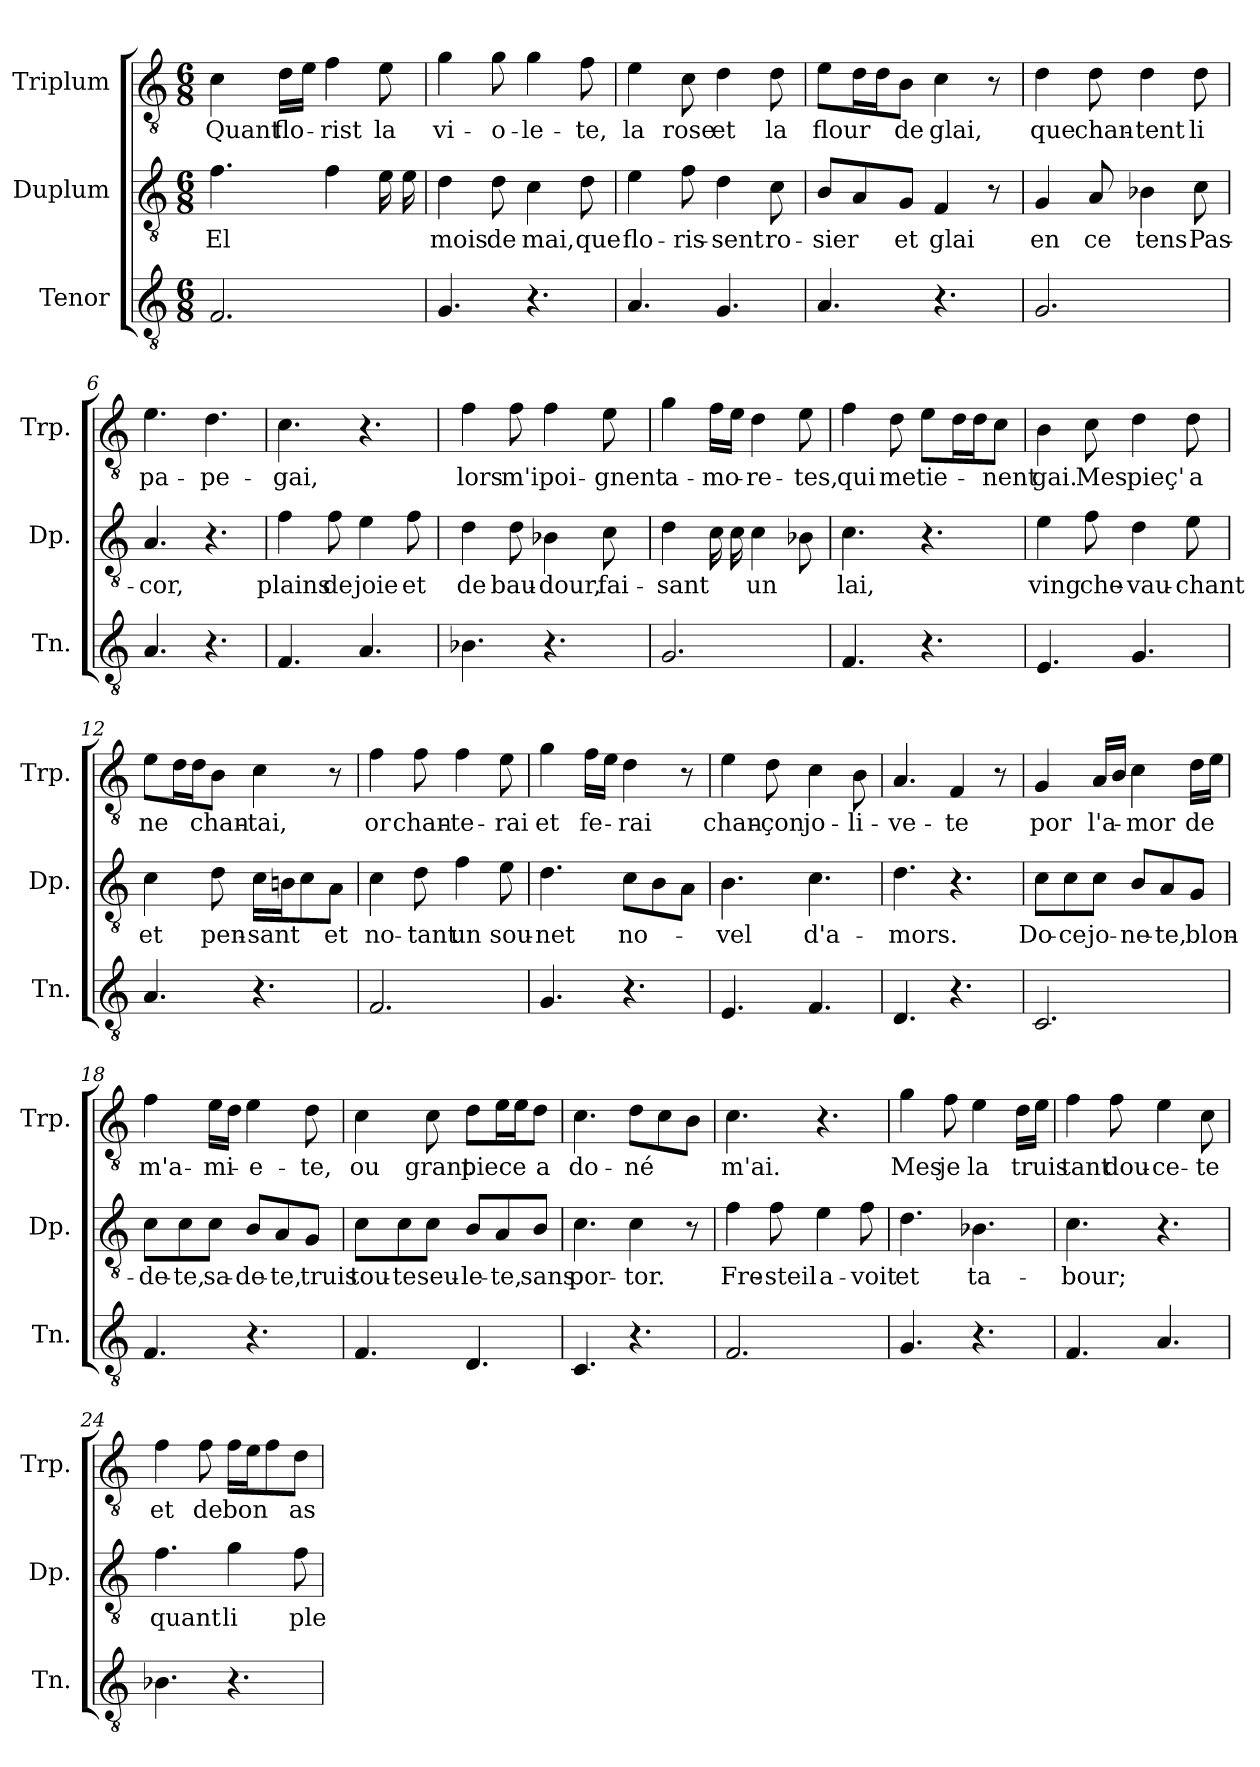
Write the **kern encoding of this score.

**kern	**kern	**text	**kern	**text
*part3	*part2	*part2	*part1	*part1
*staff3	*staff2	*staff2	*staff1	*staff1
*I"Tenor	*I"Duplum	*	*I"Triplum	*
*I'Tn.	*I'Dp.	*	*I'Trp.	*
*clefGv2	*clefGv2	*	*clefGv2	*
*k[]	*k[]	*	*k[]	*
*M6/8	*M6/8	*	*M6/8	*
=1	=1	=1	=1	=1
!	!	!LO:LY:b	!	!LO:LY:b
2.F/	4.f\	El	4c\	Quant
!	!	!	!	!LO:LY:b
.	.	.	16d\LL	flo-
.	.	.	16e\JJ	.
!	!	!	!	!LO:LY:b
.	4f\	.	4f\	-rist
!	!	!	!	!LO:LY:b
*	*tremolo	*	*	*
.	16e\	.	8e\	la
.	16e\	.	.	.
*	*Xtremolo	*	*	*
=2	=2	=2	=2	=2
!	!	!LO:LY:b	!	!LO:LY:b
4.G/	4d\	mois	4g\	vi-
!	!	!LO:LY:b	!	!LO:LY:b
.	8d\	de	8g\	-o-
!	!	!LO:LY:b	!	!LO:LY:b
4.r	4c\	mai,	4g\	-le-
!	!	!LO:LY:b	!	!LO:LY:b
.	8d\	que	8f\	-te,
=3	=3	=3	=3	=3
!	!	!LO:LY:b	!	!LO:LY:b
4.A/	4e\	flo-	4e\	la
!	!	!LO:LY:b	!	!LO:LY:b
.	8f\	-ris-	8c\	rose
!	!	!LO:LY:b	!	!LO:LY:b
4.G/	4d\	-sent	4d\	et
!	!	!LO:LY:b	!	!LO:LY:b
.	8c\	ro-	8d\	la
=4	=4	=4	=4	=4
!	!	!LO:LY:b	!	!LO:LY:b
4.A/	8B/L	-sier	8e\L	flour
*	*	*	*tremolo	*
.	8A/	.	16d\	.
.	.	.	16d\	.
*	*	*	*Xtremolo	*
!	!	!LO:LY:b	!	!LO:LY:b
.	8G/J	et	8B\J	de
!	!	!LO:LY:b	!	!LO:LY:b
4.r	4F/	glai	4c\	glai,
.	8r	.	8r	.
=5	=5	=5	=5	=5
!	!	!LO:LY:b	!	!LO:LY:b
2.G/	4G/	en	4d\	que
!	!	!LO:LY:b	!	!LO:LY:b
.	8A/	ce	8d\	chan-
!	!	!LO:LY:b	!	!LO:LY:b
.	4B-X\	tens	4d\	-tent
!	!	!LO:LY:b	!	!LO:LY:b
.	8c\	Pas-	8d\	li
=6	=6	=6	=6	=6
!	!	!LO:LY:b	!	!LO:LY:b
4.A/	4.A/	-cor,	4.e\	pa-
!	!	!	!	!LO:LY:b
4.r	4.r	.	4.d\	-pe-
!!LO:LB:g=z
=7	=7	=7	=7	=7
!	!	!LO:LY:b	!	!LO:LY:b
4.F/	4f\	plains	4.c\	-gai,
!	!	!LO:LY:b	!	!
.	8f\	de	.	.
!	!	!LO:LY:b	!	!
4.A/	4e\	joie	4.r	.
!	!	!LO:LY:b	!	!
.	8f\	et	.	.
=8	=8	=8	=8	=8
!	!	!LO:LY:b	!	!LO:LY:b
4.B-X\	4d\	de	4f\	lors
!	!	!LO:LY:b	!	!LO:LY:b
.	8d\	bau-	8f\	m'i
!	!	!LO:LY:b	!	!LO:LY:b
4.r	4B-X\	-dour,	4f\	poi-
!	!	!LO:LY:b	!	!LO:LY:b
.	8c\	fai-	8e\	-gnent
=9	=9	=9	=9	=9
!	!	!LO:LY:b	!	!LO:LY:b
2.G/	4d\	-sant	4g\	a-
!	!	!	!	!LO:LY:b
*	*tremolo	*	*	*
.	16c\	.	16f\LL	-mo-
.	16c\	.	16e\JJ	.
*	*Xtremolo	*	*	*
!	!	!LO:LY:b	!	!LO:LY:b
.	4c\	un	4d\	-re-
!	!	!	!	!LO:LY:b
.	8B-X\	.	8e\	-tes,
=10	=10	=10	=10	=10
!	!	!LO:LY:b	!	!LO:LY:b
4.F/	4.c\	lai,	4f\	qui
!	!	!	!	!LO:LY:b
.	.	.	8d\	me
!	!	!	!	!LO:LY:b
4.r	4.r	.	8e\L	tie-
*	*	*	*tremolo	*
.	.	.	16d\	.
.	.	.	16d\	.
*	*	*	*Xtremolo	*
!	!	!	!	!LO:LY:b
.	.	.	8c\J	-nent
=11	=11	=11	=11	=11
!	!	!LO:LY:b	!	!LO:LY:b
4.E/	4e\	ving	4B\	gai.
!	!	!LO:LY:b	!	!LO:LY:b
.	8f\	che-	8c\	Mes
!	!	!LO:LY:b	!	!LO:LY:b
4.G/	4d\	-vau-	4d\	pieç'
!	!	!LO:LY:b	!	!LO:LY:b
.	8e\	-chant	8d\	a
!!LO:LB:g=z
=12	=12	=12	=12	=12
!	!	!LO:LY:b	!	!LO:LY:b
4.A/	4c\	et	8e\L	ne
*	*	*	*tremolo	*
.	.	.	16d\	.
.	.	.	16d\	.
*	*	*	*Xtremolo	*
!	!	!LO:LY:b	!	!LO:LY:b
.	8d\	pen-	8B\J	chan-
!	!	!LO:LY:b	!	!LO:LY:b
4.r	16c\LL	-sant	4c\	-tai,
.	16Bni\J	.	.	.
.	8c\	.	.	.
!	!	!LO:LY:b	!	!
.	8A\J	et	8r	.
=13	=13	=13	=13	=13
!	!	!LO:LY:b	!	!LO:LY:b
2.F/	4c\	no-	4f\	or
!	!	!LO:LY:b	!	!LO:LY:b
.	8d\	-tant	8f\	chan-
!	!	!LO:LY:b	!	!LO:LY:b
.	4f\	un	4f\	-te-
!	!	!LO:LY:b	!	!LO:LY:b
.	8e\	sou-	8e\	-rai
=14	=14	=14	=14	=14
!	!	!LO:LY:b	!	!LO:LY:b
4.G/	4.d\	-net	4g\	et
!	!	!	!	!LO:LY:b
.	.	.	16f\LL	fe-
.	.	.	16e\JJ	.
!	!	!LO:LY:b	!	!LO:LY:b
4.r	8c\L	no-	4d\	-rai
.	8B\	.	.	.
.	8A\J	.	8r	.
=15	=15	=15	=15	=15
!	!	!LO:LY:b	!	!LO:LY:b
4.E/	4.B\	-vel	4e\	chan-
!	!	!	!	!LO:LY:b
.	.	.	8d\	-çon
!	!	!LO:LY:b	!	!LO:LY:b
4.F/	4.c\	d'a-	4c\	jo-
!	!	!	!	!LO:LY:b
.	.	.	8B\	-li-
=16	=16	=16	=16	=16
!	!	!LO:LY:b	!	!LO:LY:b
4.D/	4.d\	-mors.	4.A/	-ve-
!	!	!	!	!LO:LY:b
4.r	4.r	.	4F/	-te
.	.	.	8r	.
=17	=17	=17	=17	=17
!	!	!LO:LY:b	!	!LO:LY:b
2.C/	8c\L	Do-	4G/	por
!	!	!LO:LY:b	!	!
.	8c\	-ce	.	.
!	!	!LO:LY:b	!	!LO:LY:b
.	8c\J	jo-	16A/LL	l'a-
.	.	.	16B/JJ	.
!	!	!LO:LY:b	!	!LO:LY:b
.	8B/L	-ne-	4c\	-mor
!	!	!LO:LY:b	!	!
.	8A/	-te,	.	.
!	!	!LO:LY:b	!	!LO:LY:b
.	8G/J	blon-	16d\LL	de
.	.	.	16e\JJ	.
!!LO:PB:g=z
=18	=18	=18	=18	=18
!	!	!LO:LY:b	!	!LO:LY:b
4.F/	8c\L	-de-	4f\	m'a-
!	!	!LO:LY:b	!	!
.	8c\	-te,	.	.
!	!	!LO:LY:b	!	!LO:LY:b
.	8c\J	sa-	16e\LL	-mi-
.	.	.	16d\JJ	.
!	!	!LO:LY:b	!	!LO:LY:b
4.r	8B/L	-de-	4e\	-e-
!	!	!LO:LY:b	!	!
.	8A/	-te,	.	.
!	!	!LO:LY:b	!	!LO:LY:b
.	8G/J	truis	8d\	-te,
=19	=19	=19	=19	=19
!	!	!LO:LY:b	!	!LO:LY:b
4.F/	8c\L	tou-	4c\	ou
!	!	!LO:LY:b	!	!
.	8c\	-te	.	.
!	!	!LO:LY:b	!	!LO:LY:b
.	8c\J	seu-	8c\	grant
!	!	!LO:LY:b	!	!LO:LY:b
4.D/	8B/L	-le-	8d\L	piece
!	!	!LO:LY:b	!	!
*	*	*	*tremolo	*
.	8A/	-te,	16e\	.
.	.	.	16e\	.
*	*	*	*Xtremolo	*
!	!	!LO:LY:b	!	!LO:LY:b
.	8B/J	sans	8d\J	a
=20	=20	=20	=20	=20
!	!	!LO:LY:b	!	!LO:LY:b
4.C/	4.c\	por-	4.c\	do-
!	!	!LO:LY:b	!	!LO:LY:b
4.r	4c\	-tor.	8d\L	-né
.	.	.	8c\	.
.	8r	.	8B\J	.
=21	=21	=21	=21	=21
!	!	!LO:LY:b	!	!LO:LY:b
2.F/	4f\	Fre-	4.c\	m'ai.
!	!	!LO:LY:b	!	!
.	8f\	-steil	.	.
!	!	!LO:LY:b	!	!
.	4e\	a-	4.r	.
!	!	!LO:LY:b	!	!
.	8f\	-voit	.	.
=22	=22	=22	=22	=22
!	!	!LO:LY:b	!	!LO:LY:b
4.G/	4.d\	et	4g\	Mes
!	!	!	!	!LO:LY:b
.	.	.	8f\	je
!	!	!LO:LY:b	!	!LO:LY:b
4.r	4.B-i\	ta-	4e\	la
!	!	!	!	!LO:LY:b
.	.	.	16d\LL	truis
.	.	.	16e\JJ	.
!!LO:LB:g=z
=23	=23	=23	=23	=23
!	!	!LO:LY:b	!	!LO:LY:b
4.F/	4.c\	-bour;	4f\	tant
!	!	!	!	!LO:LY:b
.	.	.	8f\	dou-
!	!	!	!	!LO:LY:b
4.A/	4.r	.	4e\	-ce-
!	!	!	!	!LO:LY:b
.	.	.	8c\	-te
=24	=24	=24	=24	=24
!	!	!LO:LY:b	!	!LO:LY:b
4.B-X\	4.f\	quant	4f\	et
!	!	!	!	!LO:LY:b
.	.	.	8f\	de
!	!	!LO:LY:b	!	!LO:LY:b
4.r	4g\	li	16f\LL	bon
.	.	.	16e\J	.
.	.	.	8f\	.
!	!	!LO:LY:b	!	!LO:LY:b
.	8f\	ple-	8d\J	as-
=	=	=	=	=
*-	*-	*-	*-	*-
